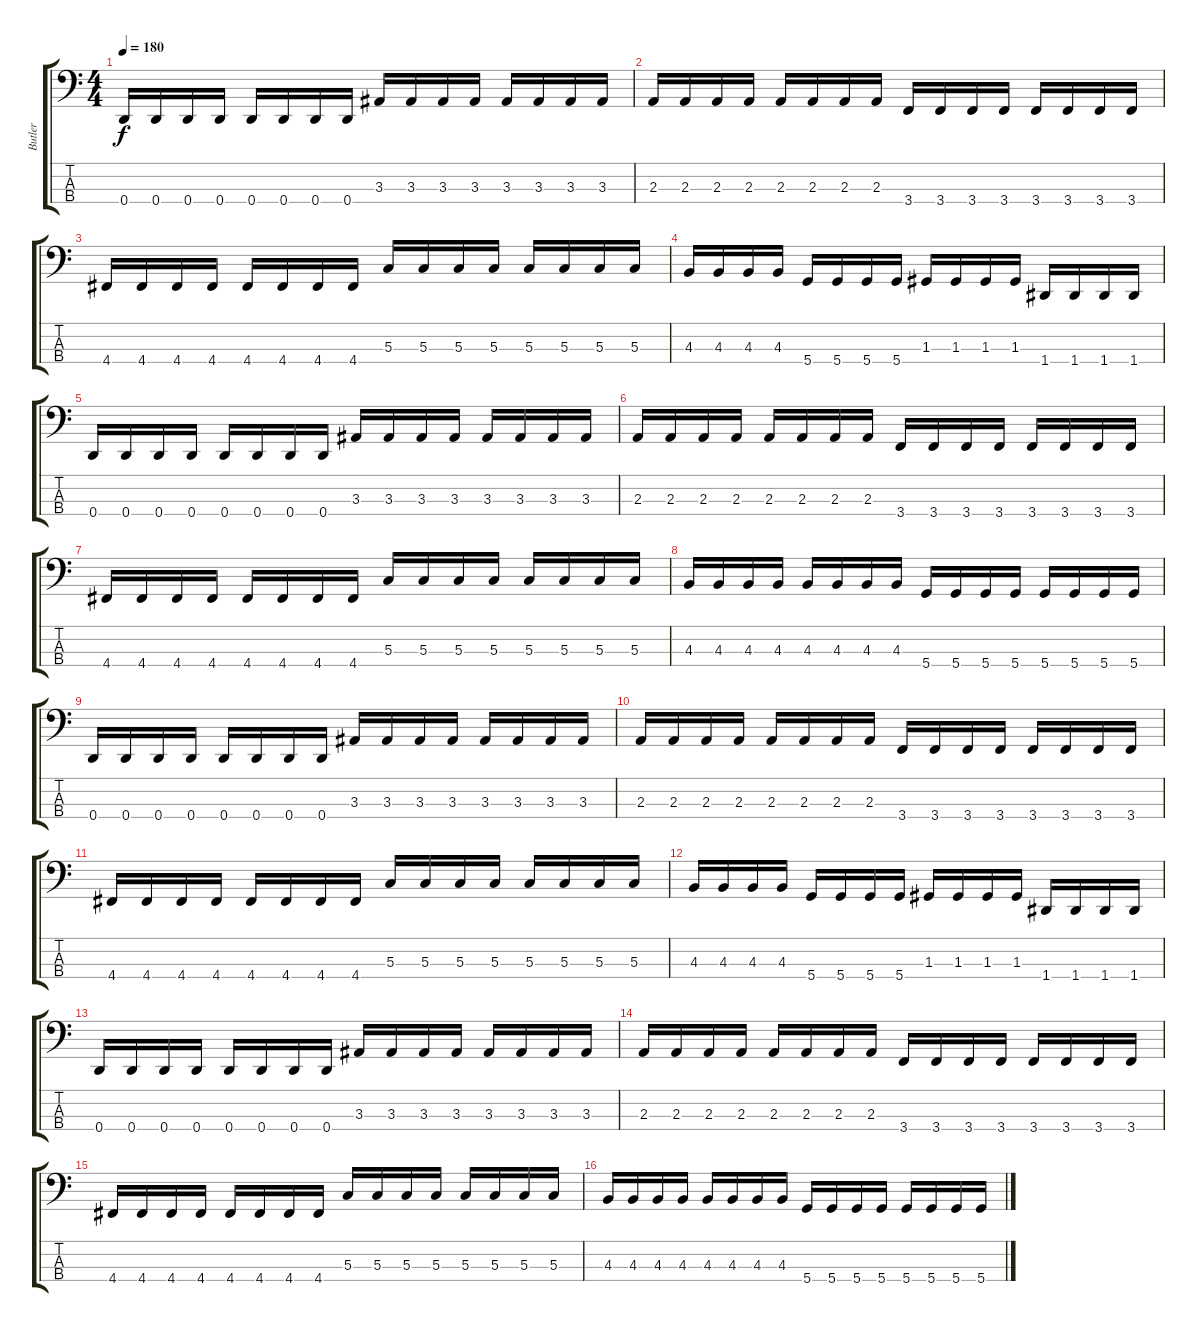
\track ("Butler" "Butler") {instrument electricbasspick}
\staff {score tabs}
\tuning (F2 C2 G1 D1) {hide}
\ts (4 4)
\tempo 180
\clef f4
\ks c
0.4.16{dy f} 0.4.16 0.4.16 0.4.16 0.4.16 0.4.16 0.4.16 0.4.16 3.3.16 3.3.16 3.3.16 3.3.16 3.3.16 3.3.16 3.3.16 3.3.16 |
2.3.16 2.3.16 2.3.16 2.3.16 2.3.16 2.3.16 2.3.16 2.3.16 3.4.16 3.4.16 3.4.16 3.4.16 3.4.16 3.4.16 3.4.16 3.4.16 |
4.4.16 4.4.16 4.4.16 4.4.16 4.4.16 4.4.16 4.4.16 4.4.16 5.3.16 5.3.16 5.3.16 5.3.16 5.3.16 5.3.16 5.3.16 5.3.16 |
4.3.16 4.3.16 4.3.16 4.3.16 5.4.16 5.4.16 5.4.16 5.4.16 1.3.16 1.3.16 1.3.16 1.3.16 1.4.16 1.4.16 1.4.16 1.4.16 |
0.4.16 0.4.16 0.4.16 0.4.16 0.4.16 0.4.16 0.4.16 0.4.16 3.3.16 3.3.16 3.3.16 3.3.16 3.3.16 3.3.16 3.3.16 3.3.16 |
2.3.16 2.3.16 2.3.16 2.3.16 2.3.16 2.3.16 2.3.16 2.3.16 3.4.16 3.4.16 3.4.16 3.4.16 3.4.16 3.4.16 3.4.16 3.4.16 |
4.4.16 4.4.16 4.4.16 4.4.16 4.4.16 4.4.16 4.4.16 4.4.16 5.3.16 5.3.16 5.3.16 5.3.16 5.3.16 5.3.16 5.3.16 5.3.16 |
4.3.16 4.3.16 4.3.16 4.3.16 4.3.16 4.3.16 4.3.16 4.3.16 5.4.16 5.4.16 5.4.16 5.4.16 5.4.16 5.4.16 5.4.16 5.4.16 |
0.4.16 0.4.16 0.4.16 0.4.16 0.4.16 0.4.16 0.4.16 0.4.16 3.3.16 3.3.16 3.3.16 3.3.16 3.3.16 3.3.16 3.3.16 3.3.16 |
2.3.16 2.3.16 2.3.16 2.3.16 2.3.16 2.3.16 2.3.16 2.3.16 3.4.16 3.4.16 3.4.16 3.4.16 3.4.16 3.4.16 3.4.16 3.4.16 |
4.4.16 4.4.16 4.4.16 4.4.16 4.4.16 4.4.16 4.4.16 4.4.16 5.3.16 5.3.16 5.3.16 5.3.16 5.3.16 5.3.16 5.3.16 5.3.16 |
4.3.16 4.3.16 4.3.16 4.3.16 5.4.16 5.4.16 5.4.16 5.4.16 1.3.16 1.3.16 1.3.16 1.3.16 1.4.16 1.4.16 1.4.16 1.4.16 |
0.4.16 0.4.16 0.4.16 0.4.16 0.4.16 0.4.16 0.4.16 0.4.16 3.3.16 3.3.16 3.3.16 3.3.16 3.3.16 3.3.16 3.3.16 3.3.16 |
2.3.16 2.3.16 2.3.16 2.3.16 2.3.16 2.3.16 2.3.16 2.3.16 3.4.16 3.4.16 3.4.16 3.4.16 3.4.16 3.4.16 3.4.16 3.4.16 |
4.4.16 4.4.16 4.4.16 4.4.16 4.4.16 4.4.16 4.4.16 4.4.16 5.3.16 5.3.16 5.3.16 5.3.16 5.3.16 5.3.16 5.3.16 5.3.16 |
4.3.16 4.3.16 4.3.16 4.3.16 4.3.16 4.3.16 4.3.16 4.3.16 5.4.16 5.4.16 5.4.16 5.4.16 5.4.16 5.4.16 5.4.16 5.4.16
